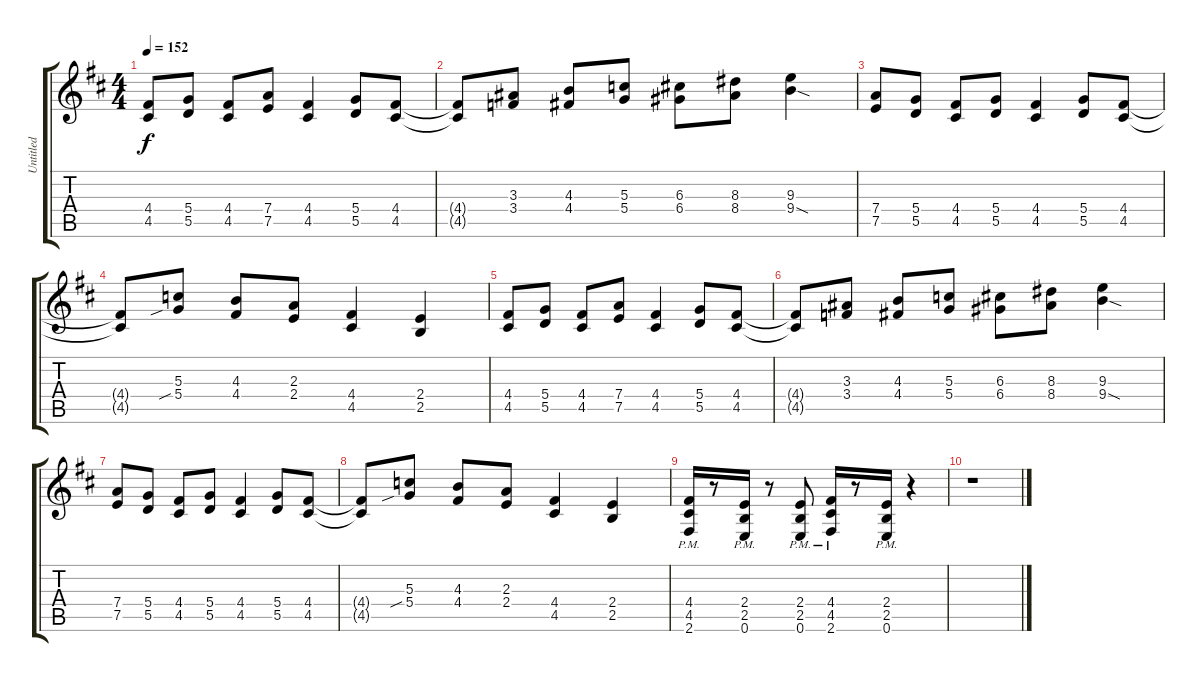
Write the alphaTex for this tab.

\track ("Untitled" "Untitled") {instrument distortionguitar}
\staff {score tabs}
\tuning (E4 B3 G3 D3 A2 E2) {hide}
\ts (4 4)
\tempo 152
\clef g2
\ks d
(4.4 4.5).8{dy f} (5.4 5.5).8 (4.4 4.5).8 (7.4 7.5).8 (4.4 4.5).4 (5.4 5.5).8 (4.4 4.5).8 |
(4.4{t} 4.5{t}).8 (3.3 3.4).8 (4.3 4.4).8 (5.3 5.4).8 (6.3 6.4).8 (8.3 8.4).8 (9.3 9.4{sod}).4 |
(7.4 7.5).8 (5.4 5.5).8 (4.4 4.5).8 (5.4 5.5).8 (4.4 4.5).4 (5.4 5.5).8 (4.4 4.5).8 |
(4.4{t} 4.5{t}).8 (5.3 5.4{sib}).8 (4.3 4.4).8 (2.3 2.4).8 (4.4 4.5).4 (2.4 2.5).4 |
(4.4 4.5).8 (5.4 5.5).8 (4.4 4.5).8 (7.4 7.5).8 (4.4 4.5).4 (5.4 5.5).8 (4.4 4.5).8 |
(4.4{t} 4.5{t}).8 (3.3 3.4).8 (4.3 4.4).8 (5.3 5.4).8 (6.3 6.4).8 (8.3 8.4).8 (9.3 9.4{sod}).4 |
(7.4 7.5).8 (5.4 5.5).8 (4.4 4.5).8 (5.4 5.5).8 (4.4 4.5).4 (5.4 5.5).8 (4.4 4.5).8 |
(4.4{t} 4.5{t}).8 (5.3 5.4{sib}).8 (4.3 4.4).8 (2.3 2.4).8 (4.4 4.5).4 (2.4 2.5).4 |
(4.4{pm} 4.5{pm} 2.6{pm}).16 r.8 (2.4{pm} 2.5{pm} 0.6{pm}).16 r.8 (2.4{pm} 2.5{pm} 0.6{pm}).8 (4.4{pm} 4.5{pm} 2.6{pm}).16 r.8 (2.4{pm} 2.5{pm} 0.6{pm}).16 r.4 |
r.1
